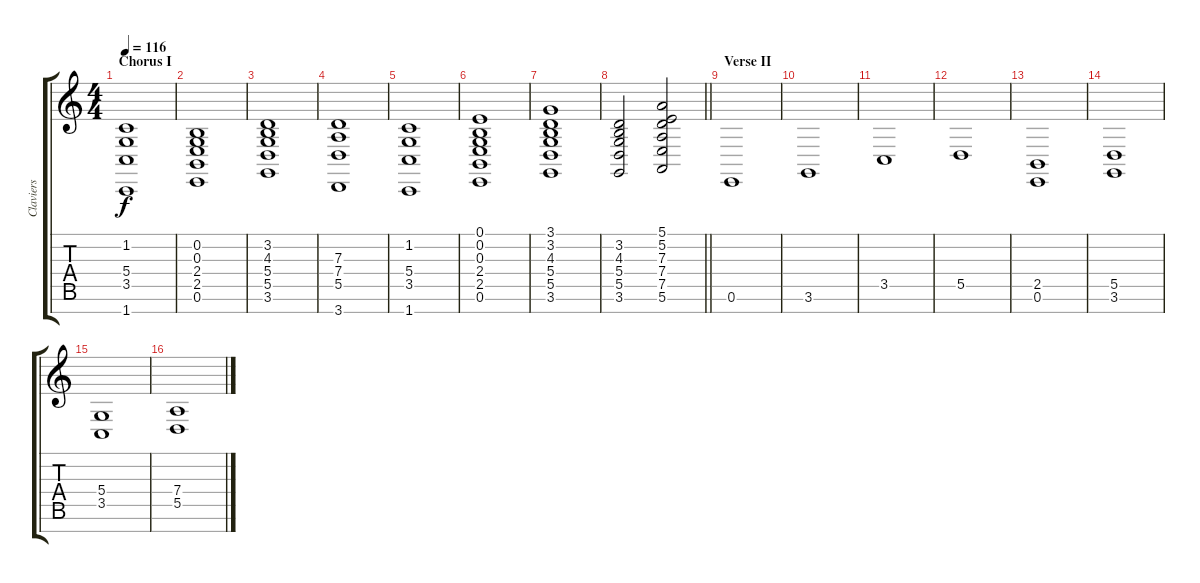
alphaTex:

\track ("Claviers" "Claviers") {instrument synthstrings2}
\staff {score tabs}
\tuning (E4 B3 G3 D3 A2 E2 B1) {hide}
\ts (4 4)
\section ("" "Chorus I")
\tempo 116
\clef g2
\ks c
(1.2 5.4 3.5 1.7).1{dy f} |
(0.2 0.3 2.4 2.5 0.6).1 |
(3.2 4.3 5.4 5.5 3.6).1 |
(7.3 7.4 5.5 3.7).1 |
(1.2 5.4 3.5 1.7).1 |
(0.1 0.2 0.3 2.4 2.5 0.6).1 |
(3.1 3.2 4.3 5.4 5.5 3.6).1 |
\barLineRight lightlight
(3.2 4.3 5.4 5.5 3.6).2 (5.1 5.2 7.3 7.4 7.5 5.6).2 |
\section ("" "Verse II")
0.6.1 |
3.6.1 |
3.5.1 |
5.5.1 |
(2.5 0.6).1 |
(5.5 3.6).1 |
(5.4 3.5).1 |
(7.4 5.5).1
